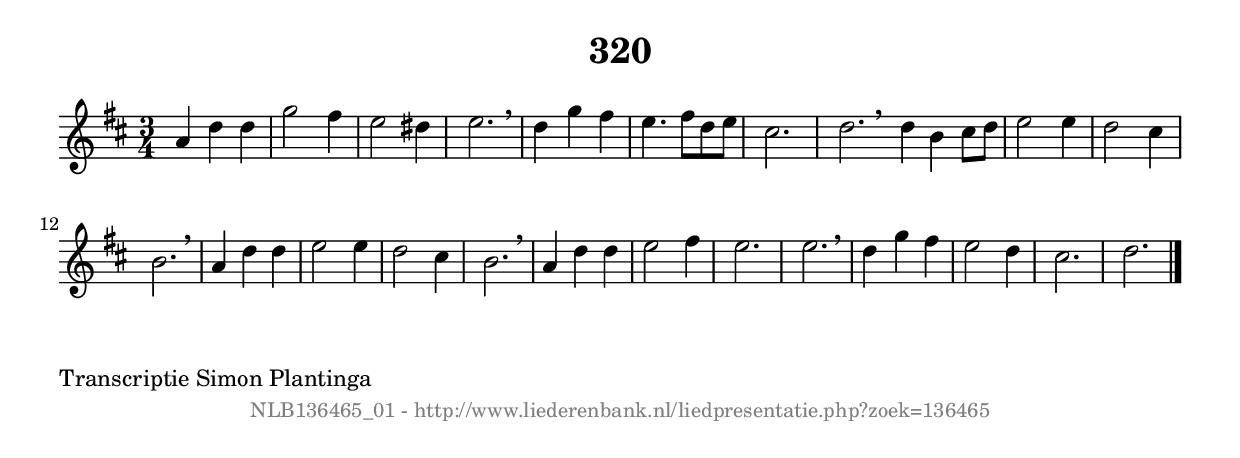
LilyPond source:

%
% produced by wce2krn 1.64 (7 June 2014)
%
\version"2.16"
#(append! paper-alist '(("long" . (cons (* 210 mm) (* 2000 mm)))))
#(set-default-paper-size "long")
sb = {\breathe}
mBreak = {\breathe }
bBreak = {\breathe }
x = {\once\override NoteHead #'style = #'cross }
gl=\glissando
itime={\override Staff.TimeSignature #'stencil = ##f }
ficta = {\once\set suggestAccidentals = ##t}
fine = {\once\override Score.RehearsalMark #'self-alignment-X = #1 \mark \markup {\italic{Fine}}}
dc = {\once\override Score.RehearsalMark #'self-alignment-X = #1 \mark \markup {\italic{D.C.}}}
dcf = {\once\override Score.RehearsalMark #'self-alignment-X = #1 \mark \markup {\italic{D.C. al Fine}}}
dcc = {\once\override Score.RehearsalMark #'self-alignment-X = #1 \mark \markup {\italic{D.C. al Coda}}}
ds = {\once\override Score.RehearsalMark #'self-alignment-X = #1 \mark \markup {\italic{D.S.}}}
dsf = {\once\override Score.RehearsalMark #'self-alignment-X = #1 \mark \markup {\italic{D.S. al Fine}}}
dsc = {\once\override Score.RehearsalMark #'self-alignment-X = #1 \mark \markup {\italic{D.S. al Coda}}}
pv = {\set Score.repeatCommands = #'((volta "1"))}
sv = {\set Score.repeatCommands = #'((volta "2"))}
tv = {\set Score.repeatCommands = #'((volta "3"))}
qv = {\set Score.repeatCommands = #'((volta "4"))}
xv = {\set Score.repeatCommands = #'((volta #f))}
\header{ tagline = ""
title = "320"
}
\score {{
\key d \major
\relative g'
{
\set melismaBusyProperties = #'()
\time 3/4
\tempo 4=120
\override Score.MetronomeMark #'transparent = ##t
\override Score.RehearsalMark #'break-visibility = #(vector #t #t #f)
a4 d4 d4 | g2 fis4 | e2 dis4 | e2. \sb | d4 g4 fis4 | e4. fis8 d8 e8 | cis2. | d2. \bar ":|:" \bBreak
d4 b4 cis8 d8 | e2 e4 | d2 cis4 | b2. \sb | a4 d4 d4 | e2 e4 | d2 cis4 | b2. | \mBreak \bar "|"
a4 d4 d4 | e2 fis4 | e2. | e2. \sb | d4 g4 fis4 | e2 d4 | cis2. | d2. \bar "|."
 }}
 \midi { }
 \layout {
            indent = 0.0\cm
}
}
\markup { \wordwrap-string #" 
Transcriptie Simon Plantinga
"}
\markup { \vspace #0 } \markup { \with-color #grey \fill-line { \center-column { \smaller "NLB136465_01 - http://www.liederenbank.nl/liedpresentatie.php?zoek=136465" } } }
